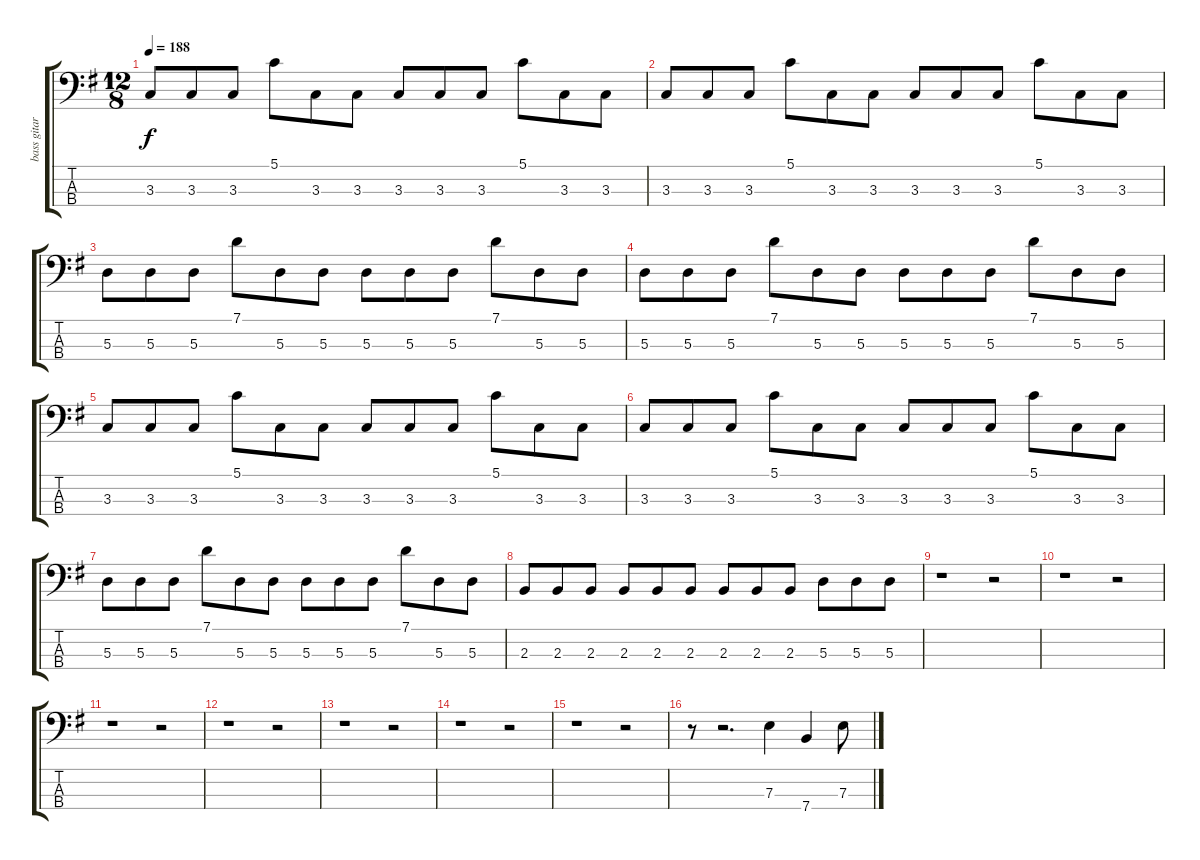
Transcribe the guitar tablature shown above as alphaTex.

\track ("bass gitara" "bass gitar") {instrument electricbassfinger}
\staff {score tabs}
\tuning (G2 D2 A1 E1) {hide}
\ts (12 8)
\tempo 188
\clef f4
\ks g
3.3.8{dy f} 3.3.8 3.3.8 5.1.8 3.3.8 3.3.8 3.3.8 3.3.8 3.3.8 5.1.8 3.3.8 3.3.8 |
3.3.8 3.3.8 3.3.8 5.1.8 3.3.8 3.3.8 3.3.8 3.3.8 3.3.8 5.1.8 3.3.8 3.3.8 |
5.3.8 5.3.8 5.3.8 7.1.8 5.3.8 5.3.8 5.3.8 5.3.8 5.3.8 7.1.8 5.3.8 5.3.8 |
5.3.8 5.3.8 5.3.8 7.1.8 5.3.8 5.3.8 5.3.8 5.3.8 5.3.8 7.1.8 5.3.8 5.3.8 |
3.3.8 3.3.8 3.3.8 5.1.8 3.3.8 3.3.8 3.3.8 3.3.8 3.3.8 5.1.8 3.3.8 3.3.8 |
3.3.8 3.3.8 3.3.8 5.1.8 3.3.8 3.3.8 3.3.8 3.3.8 3.3.8 5.1.8 3.3.8 3.3.8 |
5.3.8 5.3.8 5.3.8 7.1.8 5.3.8 5.3.8 5.3.8 5.3.8 5.3.8 7.1.8 5.3.8 5.3.8 |
2.3.8 2.3.8 2.3.8 2.3.8 2.3.8 2.3.8 2.3.8 2.3.8 2.3.8 5.3.8 5.3.8 5.3.8 |
r.1 r.2 |
r.1 r.2 |
r.1 r.2 |
r.1 r.2 |
r.1 r.2 |
r.1 r.2 |
r.1 r.2 |
r.8 r.2{d} 7.3.4 7.4.4 7.3.8
